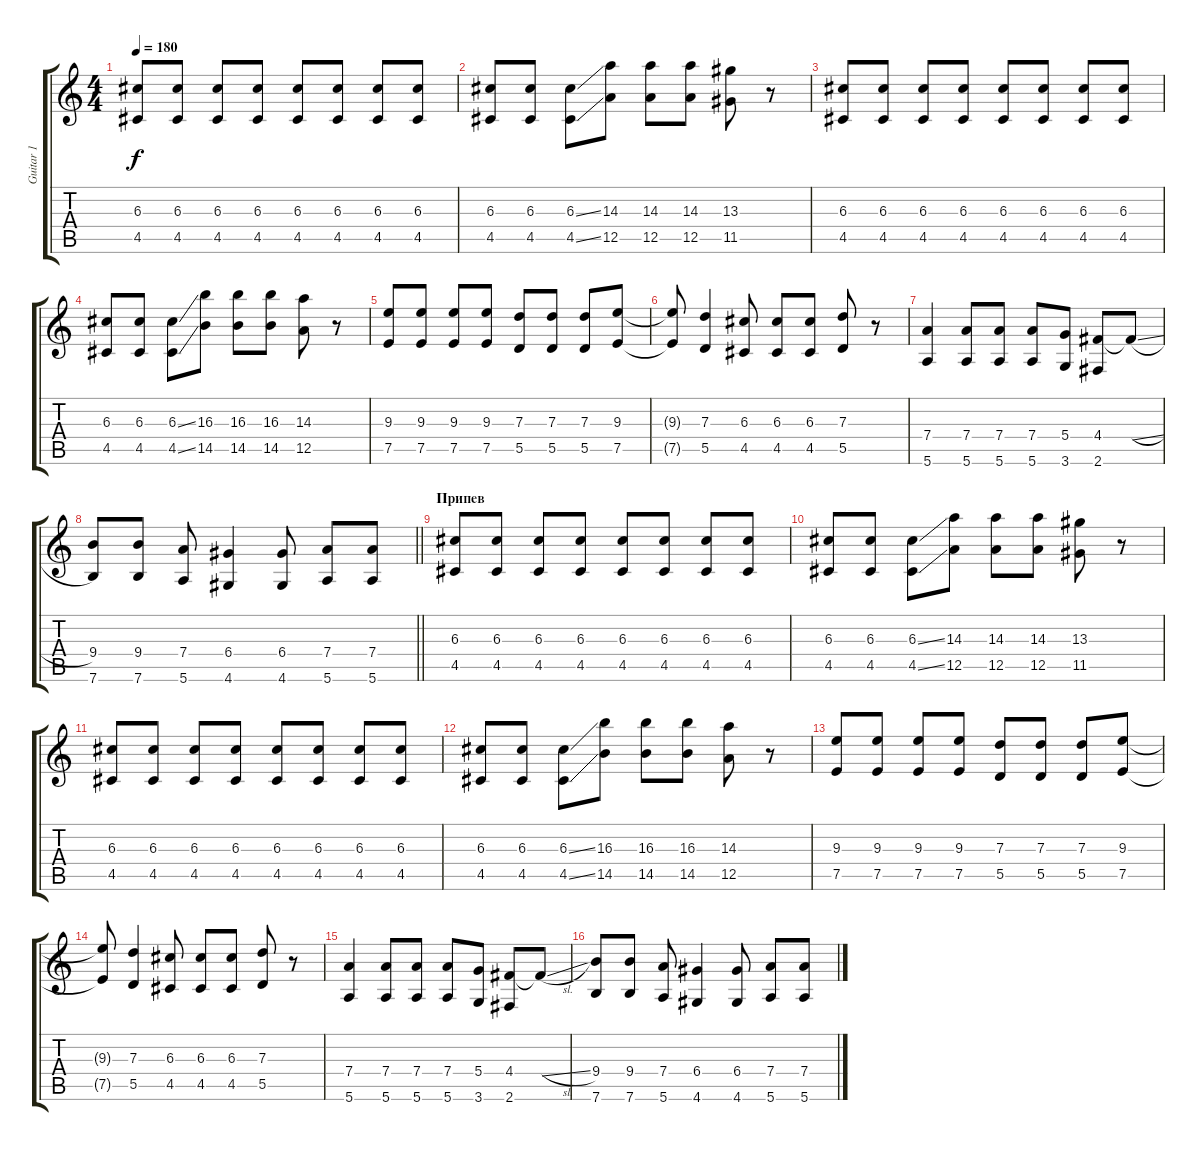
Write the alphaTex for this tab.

\track ("Guitar 1" "Guitar 1") {instrument overdrivenguitar}
\staff {score tabs}
\tuning (E4 B3 G3 D3 A2 E2) {hide}
\ts (4 4)
\tempo 180
\clef g2
\ks c
(6.3 4.5).8{dy f} (6.3 4.5).8 (6.3 4.5).8 (6.3 4.5).8 (6.3 4.5).8 (6.3 4.5).8 (6.3 4.5).8 (6.3 4.5).8 |
(6.3 4.5).8 (6.3 4.5).8 (6.3{ss} 4.5{ss}).8 (14.3 12.5).8 (14.3 12.5).8 (14.3 12.5).8 (13.3 11.5).8 r.8 |
(6.3 4.5).8 (6.3 4.5).8 (6.3 4.5).8 (6.3 4.5).8 (6.3 4.5).8 (6.3 4.5).8 (6.3 4.5).8 (6.3 4.5).8 |
(6.3 4.5).8 (6.3 4.5).8 (6.3{ss} 4.5{ss}).8 (16.3 14.5).8 (16.3 14.5).8 (16.3 14.5).8 (14.3 12.5).8 r.8 |
(9.3 7.5).8 (9.3 7.5).8 (9.3 7.5).8 (9.3 7.5).8 (7.3 5.5).8 (7.3 5.5).8 (7.3 5.5).8 (9.3 7.5).8 |
(9.3{t} 7.5{t}).8 (7.3 5.5).4 (6.3 4.5).8 (6.3 4.5).8 (6.3 4.5).8 (7.3 5.5).8 r.8 |
(7.4 5.6).4 (7.4 5.6).8 (7.4 5.6).8 (7.4 5.6).8 (5.4 3.6).8 (4.4 2.6).8 4.4{sl t}.8 |
\barLineRight lightlight
(9.4 7.6).8 (9.4 7.6).8 (7.4 5.6).8 (6.4 4.6).4 (6.4 4.6).8 (7.4 5.6).8 (7.4 5.6).8 |
\section ("" "Припев")
(6.3 4.5).8 (6.3 4.5).8 (6.3 4.5).8 (6.3 4.5).8 (6.3 4.5).8 (6.3 4.5).8 (6.3 4.5).8 (6.3 4.5).8 |
(6.3 4.5).8 (6.3 4.5).8 (6.3{ss} 4.5{ss}).8 (14.3 12.5).8 (14.3 12.5).8 (14.3 12.5).8 (13.3 11.5).8 r.8 |
(6.3 4.5).8 (6.3 4.5).8 (6.3 4.5).8 (6.3 4.5).8 (6.3 4.5).8 (6.3 4.5).8 (6.3 4.5).8 (6.3 4.5).8 |
(6.3 4.5).8 (6.3 4.5).8 (6.3{ss} 4.5{ss}).8 (16.3 14.5).8 (16.3 14.5).8 (16.3 14.5).8 (14.3 12.5).8 r.8 |
(9.3 7.5).8 (9.3 7.5).8 (9.3 7.5).8 (9.3 7.5).8 (7.3 5.5).8 (7.3 5.5).8 (7.3 5.5).8 (9.3 7.5).8 |
(9.3{t} 7.5{t}).8 (7.3 5.5).4 (6.3 4.5).8 (6.3 4.5).8 (6.3 4.5).8 (7.3 5.5).8 r.8 |
(7.4 5.6).4 (7.4 5.6).8 (7.4 5.6).8 (7.4 5.6).8 (5.4 3.6).8 (4.4 2.6).8 4.4{sl t}.8 |
(9.4 7.6).8 (9.4 7.6).8 (7.4 5.6).8 (6.4 4.6).4 (6.4 4.6).8 (7.4 5.6).8 (7.4 5.6).8
